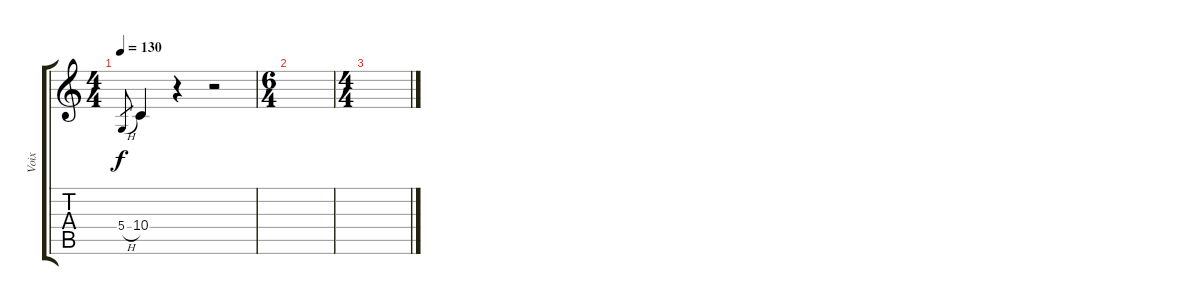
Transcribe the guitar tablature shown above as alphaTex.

\track ("Voix" "Voix") {instrument accordion}
\staff {score tabs}
\tuning (E4 B3 G3 D3 A2 E2) {hide}
\ts (4 4)
\tempo 130
\clef g2
\ks c
5.4{h}.8{gr dy f} 10.4.4 r.4 r.2 |
\ts (6 4)
|
\ts (4 4)
